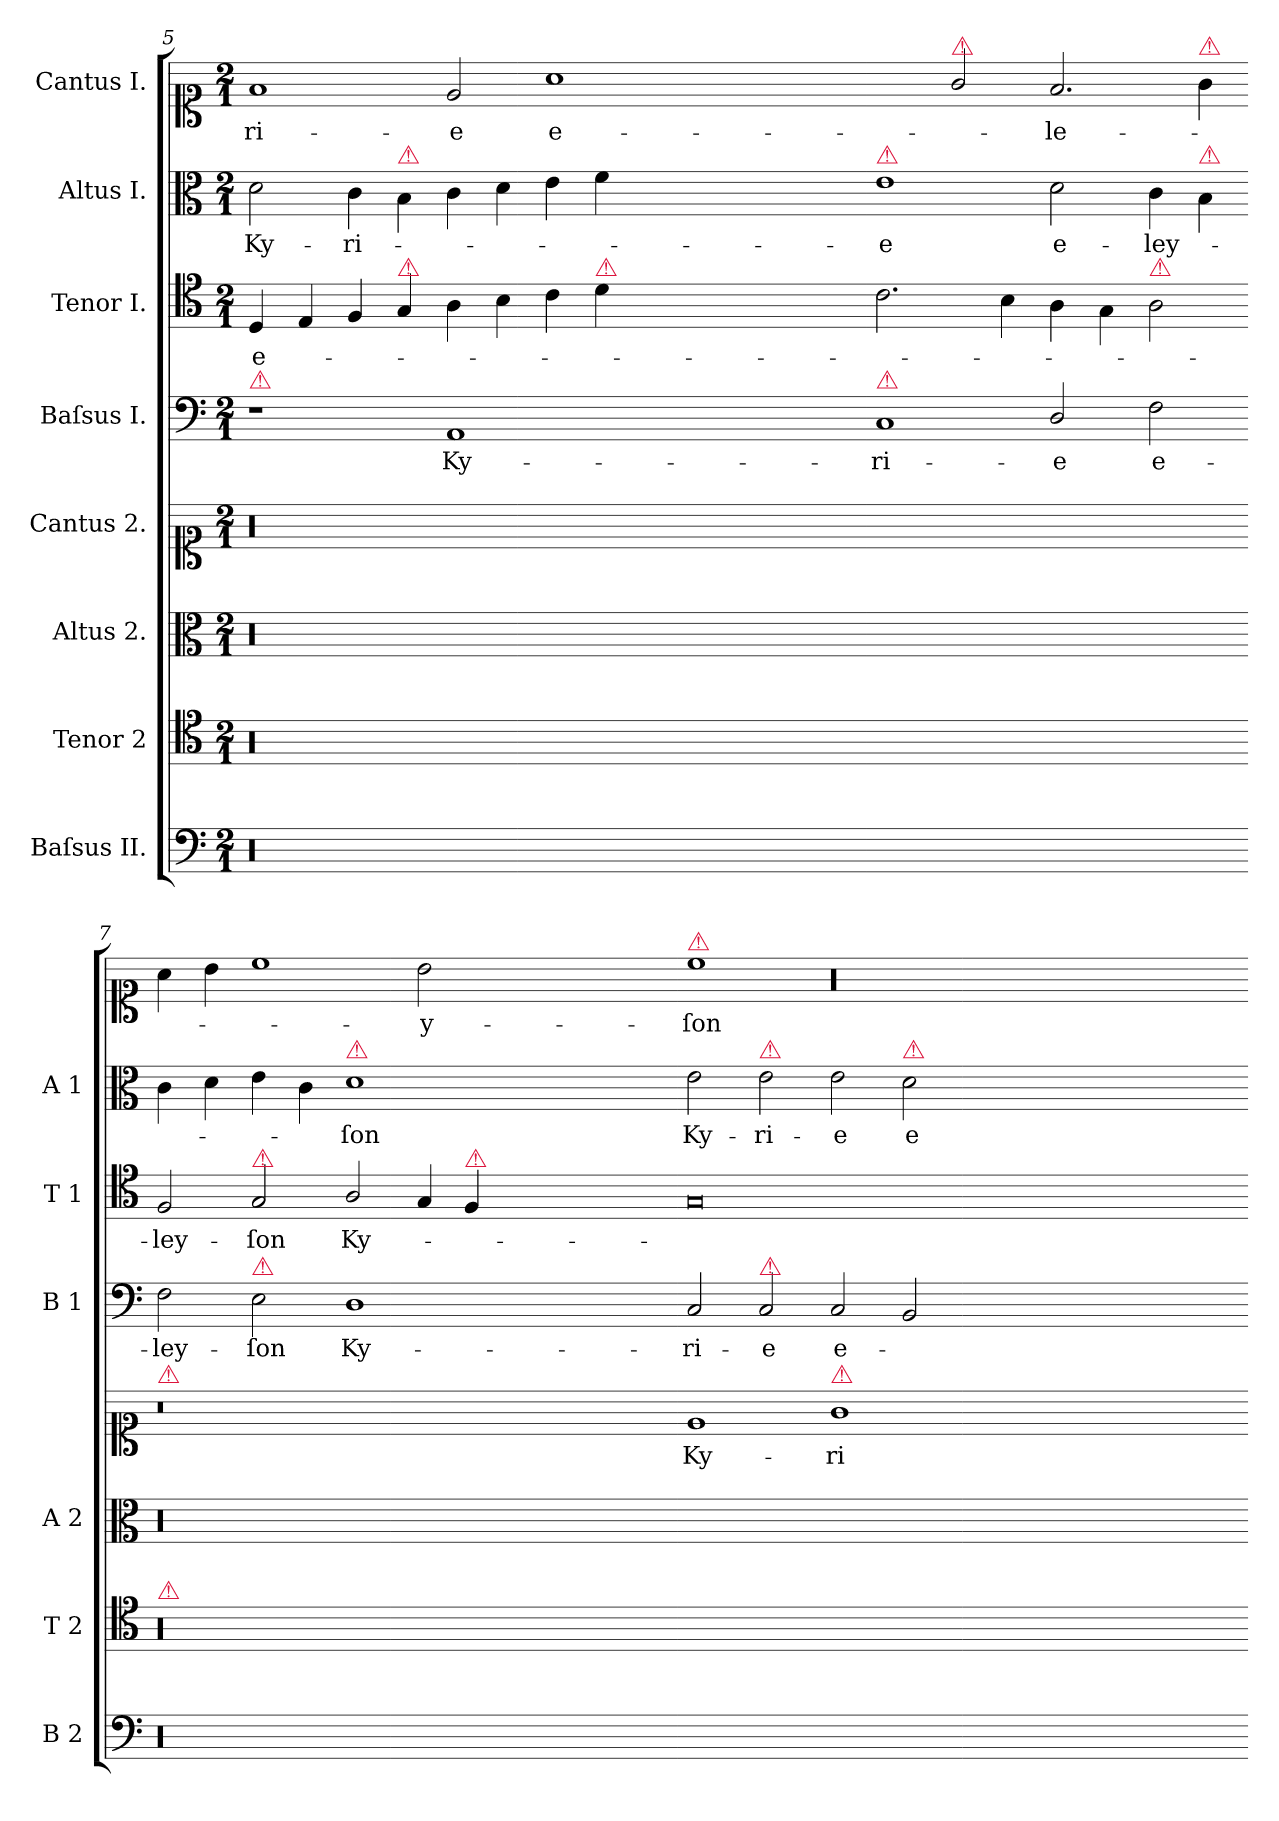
**kern	**kern	**kern	**kern	**text	**kern	**text	**kern	**text	**kern	**text	**kern	**text
*part8	*part7	*part6	*part5	*part5	*part4	*part4	*part3	*part3	*part2	*part2	*part1	*part1
*staff8	*staff7	*staff6	*staff5	*staff5	*staff4	*staff4	*staff3	*staff3	*staff2	*staff2	*staff1	*staff1
*I"Baſsus II.	*I"Tenor 2	*I"Altus 2.	*I"Cantus 2.	*	*I"Baſsus I.	*	*I"Tenor I.	*	*I"Altus I.	*	*I"Cantus I.	*
*I'B 2	*I'T 2	*I'A 2	*	*	*I'B 1	*	*I'T 1	*	*I'A 1	*	*	*
*clefF4	*clefC4	*clefC3	*clefC1	*	*clefF4	*	*clefC4	*	*clefC3	*	*clefC1	*
*k[]	*k[]	*k[]	*k[]	*	*k[]	*	*k[]	*	*k[]	*	*k[]	*
*a:	*a:	*a:	*a:	*	*a:	*	*a:	*	*a:	*	*a:	*
*M2/1	*M2/1	*M2/1	*M2/1	*	*M2/1	*	*M2/1	*	*M2/1	*	*M2/1	*
=5	=5	=5	=5	=5	=5	=5	=5	=5	=5	=5	=5	=5
!	!	!	!	!	!LO:TX:a:color=crimson:t=⚠	!	!	!	!	!	!	!
!	!	!	!	!	!	!	!	!LO:LY:i	!	!LO:LY:i	!	!LO:LY:i
00r	00r	00r	00r	.	1r	.	4D/	e-	2d\	Ky-	1f	-ri-
.	.	.	.	.	.	.	4E/	.	.	.	.	.
!	!	!	!	!	!	!	!	!	!	!LO:LY:i	!	!
.	.	.	.	.	.	.	4F/	.	4c\	-ri-	.	.
!	!	!	!	!	!	!	!	!	!LO:TX:a:color=crimson:t=⚠	!	!	!
!	!	!	!	!	!	!	!LO:TX:a:color=crimson:t=⚠	!	!	!	!	!
.	.	.	.	.	.	.	4G/	.	4B\	.	.	.
!	!	!	!	!	!	!	!	!	!	!	!	!LO:LY:i
.	.	.	.	.	1AA	Ky-	4A\	.	4c\	.	2e/	-e
.	.	.	.	.	.	.	4B\	.	4d\	.	.	.
!	!	!	!	!	!	!	!	!	!	!	!	!LO:LY:i
.	.	.	.	.	.	.	4c\	.	4e\	.	1a\	e-
!	!	!	!	!	!	!	!LO:TX:a:color=crimson:t=⚠	!	!	!	!	!
.	.	.	.	.	.	.	4d\	.	4f\	.	.	.
.	.	.	.	.	0ryy	.	0ryy	.	0ryy	.	.	.
.	.	.	.	.	.	.	.	.	.	.	1.ryy	.
=6-	=6-	=6-	=6-	=6-	=6-	=6-	=6-	=6-	=6-	=6-	=6-	=6-
!	!	!	!	!	!	!	!	!	!LO:TX:a:color=crimson:t=⚠	!	!	!
!	!	!	!	!	!LO:TX:a:color=crimson:t=⚠	!	!	!	!	!	!	!
!	!	!	!	!	!	!	!	!	!	!LO:LY:i	!	!
0ryy	0ryy	0ryy	0ryy	.	1C	-ri-	2.c\	.	1e	-e	2ryy	.
!	!	!	!	!	!	!	!	!	!	!	!LO:TX:a:color=crimson:t=⚠	!
.	.	.	.	.	.	.	.	.	.	.	2g/	.
.	.	.	.	.	.	.	4B\	.	.	.	.	.
!	!	!	!	!	!	!	!	!	!	!LO:LY:i	!	!LO:LY:i
.	.	.	.	.	2D/	-e	4A\	.	2d\	e-	2.f/	-le-
.	.	.	.	.	.	.	4G\	.	.	.	.	.
!	!	!	!	!	!	!	!LO:TX:a:color=crimson:t=⚠	!	!	!	!	!
!	!	!	!	!	!	!	!	!	!	!LO:LY:i	!	!
.	.	.	.	.	2F\	e-	2A\	.	4c\	-ley-	.	.
!	!	!	!	!	!	!	!	!	!	!	!LO:TX:a:color=crimson:t=⚠	!
!	!	!	!	!	!	!	!	!	!LO:TX:a:color=crimson:t=⚠	!	!	!
.	.	.	.	.	.	.	.	.	4B\	.	4g\	.
=7-	=7-	=7-	=7-	=7-	=7-	=7-	=7-	=7-	=7-	=7-	=7-	=7-
!	!	!	!LO:TX:a:color=crimson:t=⚠	!	!	!	!	!	!	!	!	!
!	!LO:TX:a:color=crimson:t=⚠	!	!	!	!	!	!	!	!	!	!	!
!	!	!	!	!	!	!	!	!LO:LY:i	!	!	!	!
00r	00r	00r	0r	.	2F\	-ley-	2F/	-ley-	4c\	.	4a\	.
.	.	.	.	.	.	.	.	.	4d\	.	4b\	.
!	!	!	!	!	!	!	!LO:TX:a:color=crimson:t=⚠	!	!	!	!	!
!	!	!	!	!	!LO:TX:a:color=crimson:t=⚠	!	!	!	!	!	!	!
!	!	!	!	!	!	!	!	!LO:LY:i	!	!	!	!
.	.	.	.	.	2E\	-ſon	2G/	-ſon	4e\	.	1cc	.
.	.	.	.	.	.	.	.	.	4c\	.	.	.
!	!	!	!	!	!	!	!	!	!LO:TX:a:color=crimson:t=⚠	!	!	!
!	!	!	!	!	!	!LO:LY:i	!	!LO:LY:i	!	!LO:LY:i	!	!
.	.	.	.	.	1D	Ky-	2A/	Ky-	1d	-ſon	.	.
!	!	!	!	!	!	!	!	!	!	!	!	!LO:LY:i
.	.	.	.	.	.	.	4G/	.	.	.	2b\	-y-
!	!	!	!	!	!	!	!LO:TX:a:color=crimson:t=⚠	!	!	!	!	!
.	.	.	.	.	.	.	4F/	.	.	.	.	.
.	.	.	0ryy	.	0ryy	.	0ryy	.	0ryy	.	0ryy	.
=8-	=8-	=8-	=8-	=8-	=8-	=8-	=8-	=8-	=8-	=8-	=8-	=8-
!	!	!	!	!	!	!	!	!	!	!	!LO:TX:a:color=crimson:t=⚠	!
!	!	!	!	!	!	!LO:LY:i	!	!	!	!LO:LY:i	!	!LO:LY:i
00ryy	00ryy	00ryy	1e	Ky-	2C/	-ri-	0G	.	2e\	Ky-	1cc	-ſon
!	!	!	!	!	!	!	!	!	!LO:TX:a:color=crimson:t=⚠	!	!	!
!	!	!	!	!	!LO:TX:a:color=crimson:t=⚠	!	!	!	!	!	!	!
!	!	!	!	!	!	!LO:LY:i	!	!	!	!LO:LY:i	!	!
.	.	.	.	.	2C/	-e	.	.	2e\	-ri-	.	.
!	!	!	!LO:TX:a:color=crimson:t=⚠	!	!	!	!	!	!	!	!	!
!	!	!	!	!	!	!LO:LY:i	!	!	!	!LO:LY:i	!	!
.	.	.	1g	-ri-	2C/	e-	.	.	2e\	-e	00r	.
!	!	!	!	!	!	!	!	!	!LO:TX:a:color=crimson:t=⚠	!	!	!
!	!	!	!	!	!	!	!	!	!	!LO:LY:i	!	!
.	.	.	.	.	2BB/	.	.	.	2d\	e-	.	.
.	.	.	0.ryy	.	0.ryy	.	0.ryy	.	0.ryy	.	.	.
1ryy	1ryy	1ryy	.	.	.	.	.	.	.	.	.	.
=-	=-	=-	=-	=-	=-	=-	=-	=-	=-	=-	=-	=-
*-	*-	*-	*-	*-	*-	*-	*-	*-	*-	*-	*-	*-
